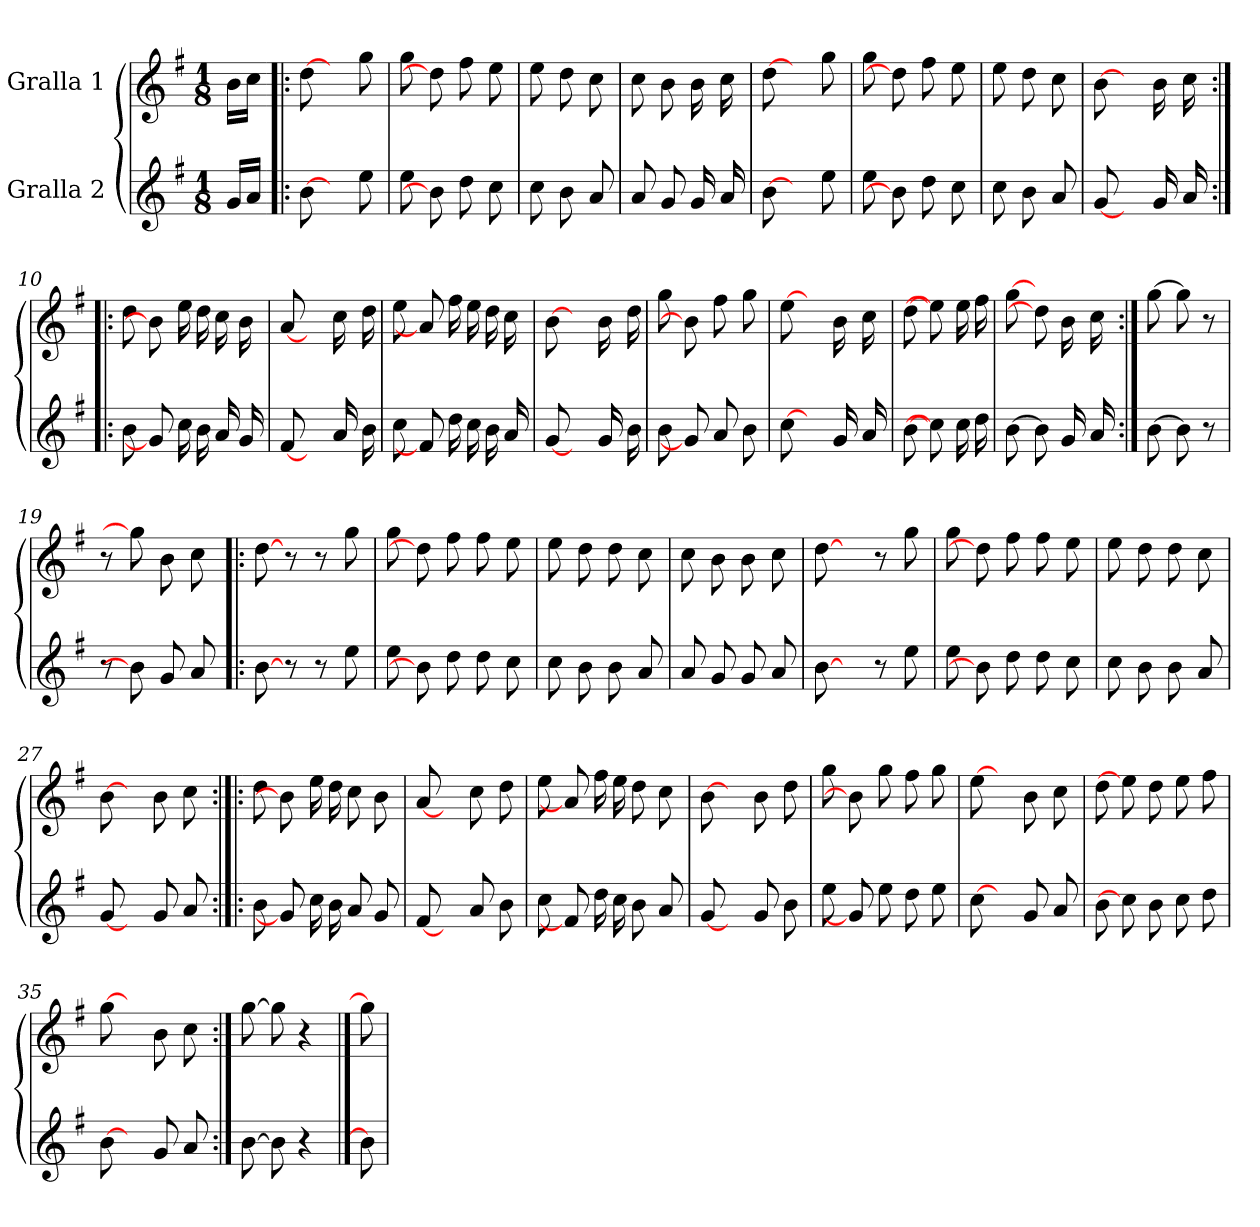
**kern	**kern
*part2	*part1
*staff2	*staff1
*I"Gralla 2	*I"Gralla 1
*clefG2	*clefG2
*k[f#]	*k[f#]
*M1/8	*M1/8
=1	=1
16g/LL	16b\LL
16a/JJ	16cc\JJ
=2!|:	=2!|:
[8b	[8dd
8ryy	8ryy
8ee	8gg
=3	=3
8ee	8gg
8b]	8dd]
8dd	8ff#
8cc	8ee
=4	=4
8cc	8ee
8b	8dd
8a	8cc
=5	=5
8a	8cc
8g	8b
16g	16b
16a	16cc
=6	=6
[8b	[8dd
8ryy	8ryy
8ee	8gg
=7	=7
8ee	8gg
8b]	8dd]
8dd	8ff#
8cc	8ee
=8	=8
8cc	8ee
8b	8dd
8a	8cc
=9	=9
[8g	[8b
8ryy	8ryy
16g	16b
16a	16cc
=10:|!|:	=10:|!|:
8b	8dd
8g]	8b]
16cc	16ee
16b	16dd
16a	16cc
16g	16b
=11	=11
[8f#	[8a
8ryy	8ryy
16a	16cc
16b	16dd
=12	=12
8cc	8ee
8f#]	8a]
16dd	16ff#
16cc	16ee
16b	16dd
16a	16cc
=13	=13
[8g	[8b
8ryy	8ryy
16g	16b
16b	16dd
=14	=14
8b	8gg
8g]	8b]
8a	8ff#
8b	8gg
=15	=15
[8cc	[8ee
8ryy	8ryy
16g	16b
16a	16cc
=16	=16
[8b	[8dd
8cc]	8ee]
16cc	16ee
16dd	16ff#
=17	=17
[8b	[8gg
8b]	8dd]
16g	16b
16a	16cc
=18:|!	=18:|!
[8b	[8gg
8b]	8gg]
8r	8r
=19	=19
8r	8r
8b]	8gg]
8g	8b
8a	8cc
=20!|:	=20!|:
[8b	[8dd
8r	8r
8r	8r
8ee	8gg
=21	=21
8ee	8gg
8b]	8dd]
8dd	8ff#
8dd	8ff#
8cc	8ee
=22	=22
8cc	8ee
8b	8dd
8b	8dd
8a	8cc
=23	=23
8a	8cc
8g	8b
8g	8b
8a	8cc
=24	=24
[8b	[8dd
8ryy	8ryy
8r	8r
8ee	8gg
=25	=25
8ee	8gg
8b]	8dd]
8dd	8ff#
8dd	8ff#
8cc	8ee
=26	=26
8cc	8ee
8b	8dd
8b	8dd
8a	8cc
=27	=27
[8g	[8b
8ryy	8ryy
8g	8b
8a	8cc
=28:|!|:	=28:|!|:
8b	8dd
8g]	8b]
16cc	16ee
16b	16dd
8a	8cc
8g	8b
=29	=29
[8f#	[8a
8ryy	8ryy
8a	8cc
8b	8dd
=30	=30
8cc	8ee
8f#]	8a]
16dd	16ff#
16cc	16ee
8b	8dd
8a	8cc
=31	=31
[8g	[8b
8ryy	8ryy
8g	8b
8b	8dd
=32	=32
8ee	8gg
8g]	8b]
8ee	8gg
8dd	8ff#
8ee	8gg
=33	=33
[8cc	[8ee
8ryy	8ryy
8g	8b
8a	8cc
=34	=34
8b	8dd
8cc]	8ee]
8b	8dd
8cc	8ee
8dd	8ff#
=35	=35
[8b	[8gg
8ryy	8ryy
8g	8b
8a	8cc
=36:|!	=36:|!
[8b	[8gg
8b]	8gg]
4r	4r
==37	==37
8b]	8gg]
=	=
*-	*-
